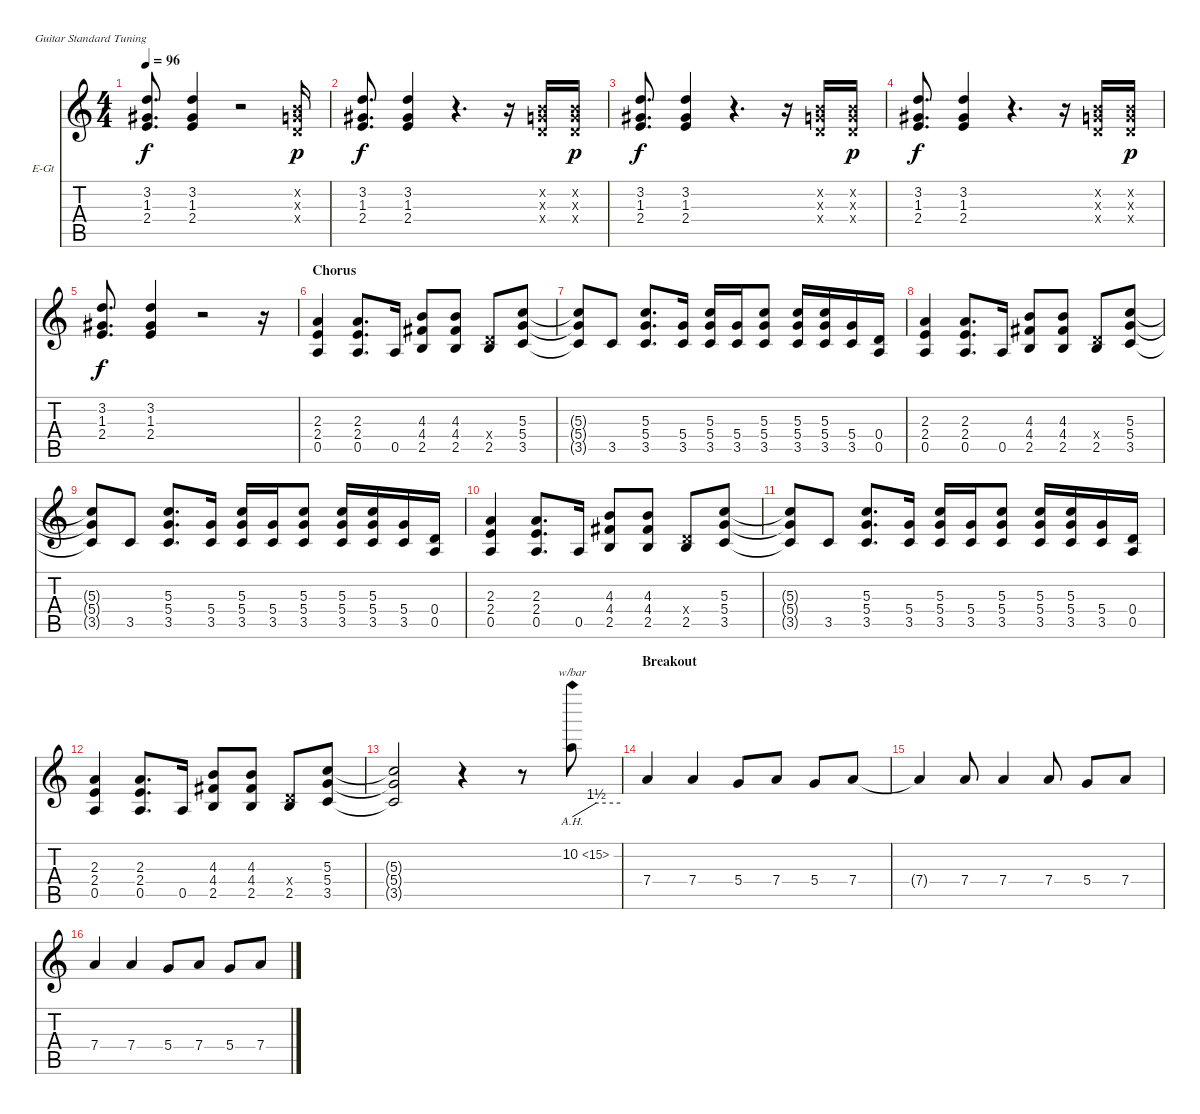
\defaultSystemsLayout 4
\bracketExtendMode nobrackets
\firstSystemTrackNameOrientation horizontal
\otherSystemsTrackNameOrientation horizontal
\track ("Stone Gossard (Drive)" "E-Gt") {instrument overdrivenguitar}
\staff {score tabs}
\tuning (E4 B3 G3 D3 A2 E2)
\ts (4 4)
\tempo 96
\clef g2
\ks c
(3.2 1.3 2.4).8{d dy f} (3.2 1.3 2.4).4 r.2 (0.2{x} 0.3{x} 0.4{x}).16{dy p} |
(3.2 1.3 2.4).8{d dy f} (3.2 1.3 2.4).4 r.4{d} r.16 (0.2{x} 0.3{x} 0.4{x}).16 (0.2{x} 0.3{x} 0.4{x}).16{dy p} |
(3.2 1.3 2.4).8{d dy f} (3.2 1.3 2.4).4 r.4{d} r.16 (0.2{x} 0.3{x} 0.4{x}).16 (0.2{x} 0.3{x} 0.4{x}).16{dy p} |
(3.2 1.3 2.4).8{d dy f} (3.2 1.3 2.4).4 r.4{d} r.16 (0.2{x} 0.3{x} 0.4{x}).16 (0.2{x} 0.3{x} 0.4{x}).16{dy p} |
(3.2 1.3 2.4).8{d dy f} (3.2 1.3 2.4).4 r.2 r.16 |
\section ("" "Chorus")
(2.3 2.4 0.5).4 (2.3 2.4 0.5).8{d} 0.5.16 (4.3 4.4 2.5).8 (4.3 4.4 2.5).8 (0.4{x} 2.5).8 (5.3 5.4 3.5).8 |
(5.3{t} 5.4{t} 3.5{t}).8 3.5.8 (5.3 5.4 3.5).8{d} (5.4 3.5).16 (5.3 5.4 3.5).16 (5.4 3.5).16 (5.3 5.4 3.5).8 (5.3 5.4 3.5).16 (5.3 5.4 3.5).16 (5.4 3.5).16 (0.4 0.5).16 |
(2.3 2.4 0.5).4 (2.3 2.4 0.5).8{d} 0.5.16 (4.3 4.4 2.5).8 (4.3 4.4 2.5).8 (0.4{x} 2.5).8 (5.3 5.4 3.5).8 |
(5.3{t} 5.4{t} 3.5{t}).8 3.5.8 (5.3 5.4 3.5).8{d} (5.4 3.5).16 (5.3 5.4 3.5).16 (5.4 3.5).16 (5.3 5.4 3.5).8 (5.3 5.4 3.5).16 (5.3 5.4 3.5).16 (5.4 3.5).16 (0.4 0.5).16 |
(2.3 2.4 0.5).4 (2.3 2.4 0.5).8{d} 0.5.16 (4.3 4.4 2.5).8 (4.3 4.4 2.5).8 (0.4{x} 2.5).8 (5.3 5.4 3.5).8 |
(5.3{t} 5.4{t} 3.5{t}).8 3.5.8 (5.3 5.4 3.5).8{d} (5.4 3.5).16 (5.3 5.4 3.5).16 (5.4 3.5).16 (5.3 5.4 3.5).8 (5.3 5.4 3.5).16 (5.3 5.4 3.5).16 (5.4 3.5).16 (0.4 0.5).16 |
(2.3 2.4 0.5).4 (2.3 2.4 0.5).8{d} 0.5.16 (4.3 4.4 2.5).8 (4.3 4.4 2.5).8 (0.4{x} 2.5).8 (5.3 5.4 3.5).8 |
(5.3{t} 5.4{t} 3.5{t}).2 r.4 r.8 10.2{ah 5}.8{tbe (custom default 0 0 30 6 60 6)} |
\section ("" "Breakout")
7.4.4 7.4.4 5.4.8 7.4.8 5.4.8 7.4.8 |
7.4{t}.4 7.4.8 7.4.4 7.4.8 5.4.8 7.4.8 |
7.4.4 7.4.4 5.4.8 7.4.8 5.4.8 7.4.8
